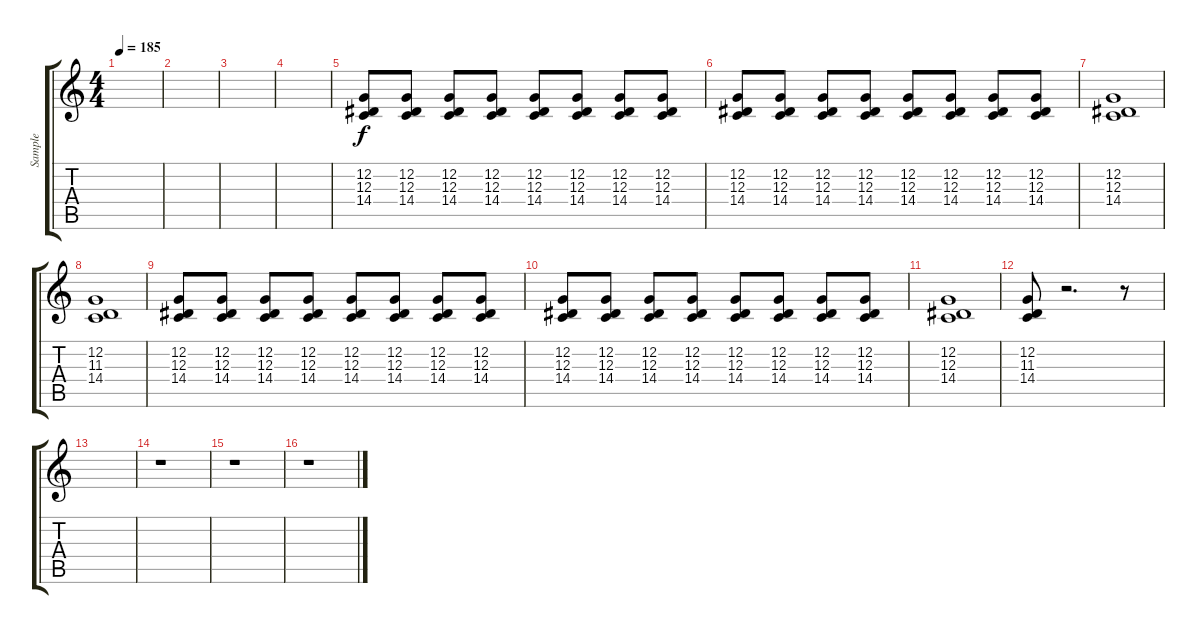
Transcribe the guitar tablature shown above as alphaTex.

\track ("Sample" "Sample") {instrument synthbrass2}
\staff {score tabs}
\tuning (C4 G3 Eb3 Bb2 F2 C2) {hide}
\ts (4 4)
\tempo 185
\clef g2
\ks c
|
|
|
|
(12.2 12.3 14.4).8 (12.2 12.3 14.4).8 (12.2 12.3 14.4).8 (12.2 12.3 14.4).8 (12.2 12.3 14.4).8 (12.2 12.3 14.4).8 (12.2 12.3 14.4).8 (12.2 12.3 14.4).8 |
(12.2 12.3 14.4).8 (12.2 12.3 14.4).8 (12.2 12.3 14.4).8 (12.2 12.3 14.4).8 (12.2 12.3 14.4).8 (12.2 12.3 14.4).8 (12.2 12.3 14.4).8 (12.2 12.3 14.4).8 |
(12.2 12.3 14.4).1 |
(12.2 11.3 14.4).1 |
(12.2 12.3 14.4).8 (12.2 12.3 14.4).8 (12.2 12.3 14.4).8 (12.2 12.3 14.4).8 (12.2 12.3 14.4).8 (12.2 12.3 14.4).8 (12.2 12.3 14.4).8 (12.2 12.3 14.4).8 |
(12.2 12.3 14.4).8 (12.2 12.3 14.4).8 (12.2 12.3 14.4).8 (12.2 12.3 14.4).8 (12.2 12.3 14.4).8 (12.2 12.3 14.4).8 (12.2 12.3 14.4).8 (12.2 12.3 14.4).8 |
(12.2 12.3 14.4).1 |
(12.2 11.3 14.4).8 r.2{d} r.8 |
|
r.1 |
r.1 |
r.1
